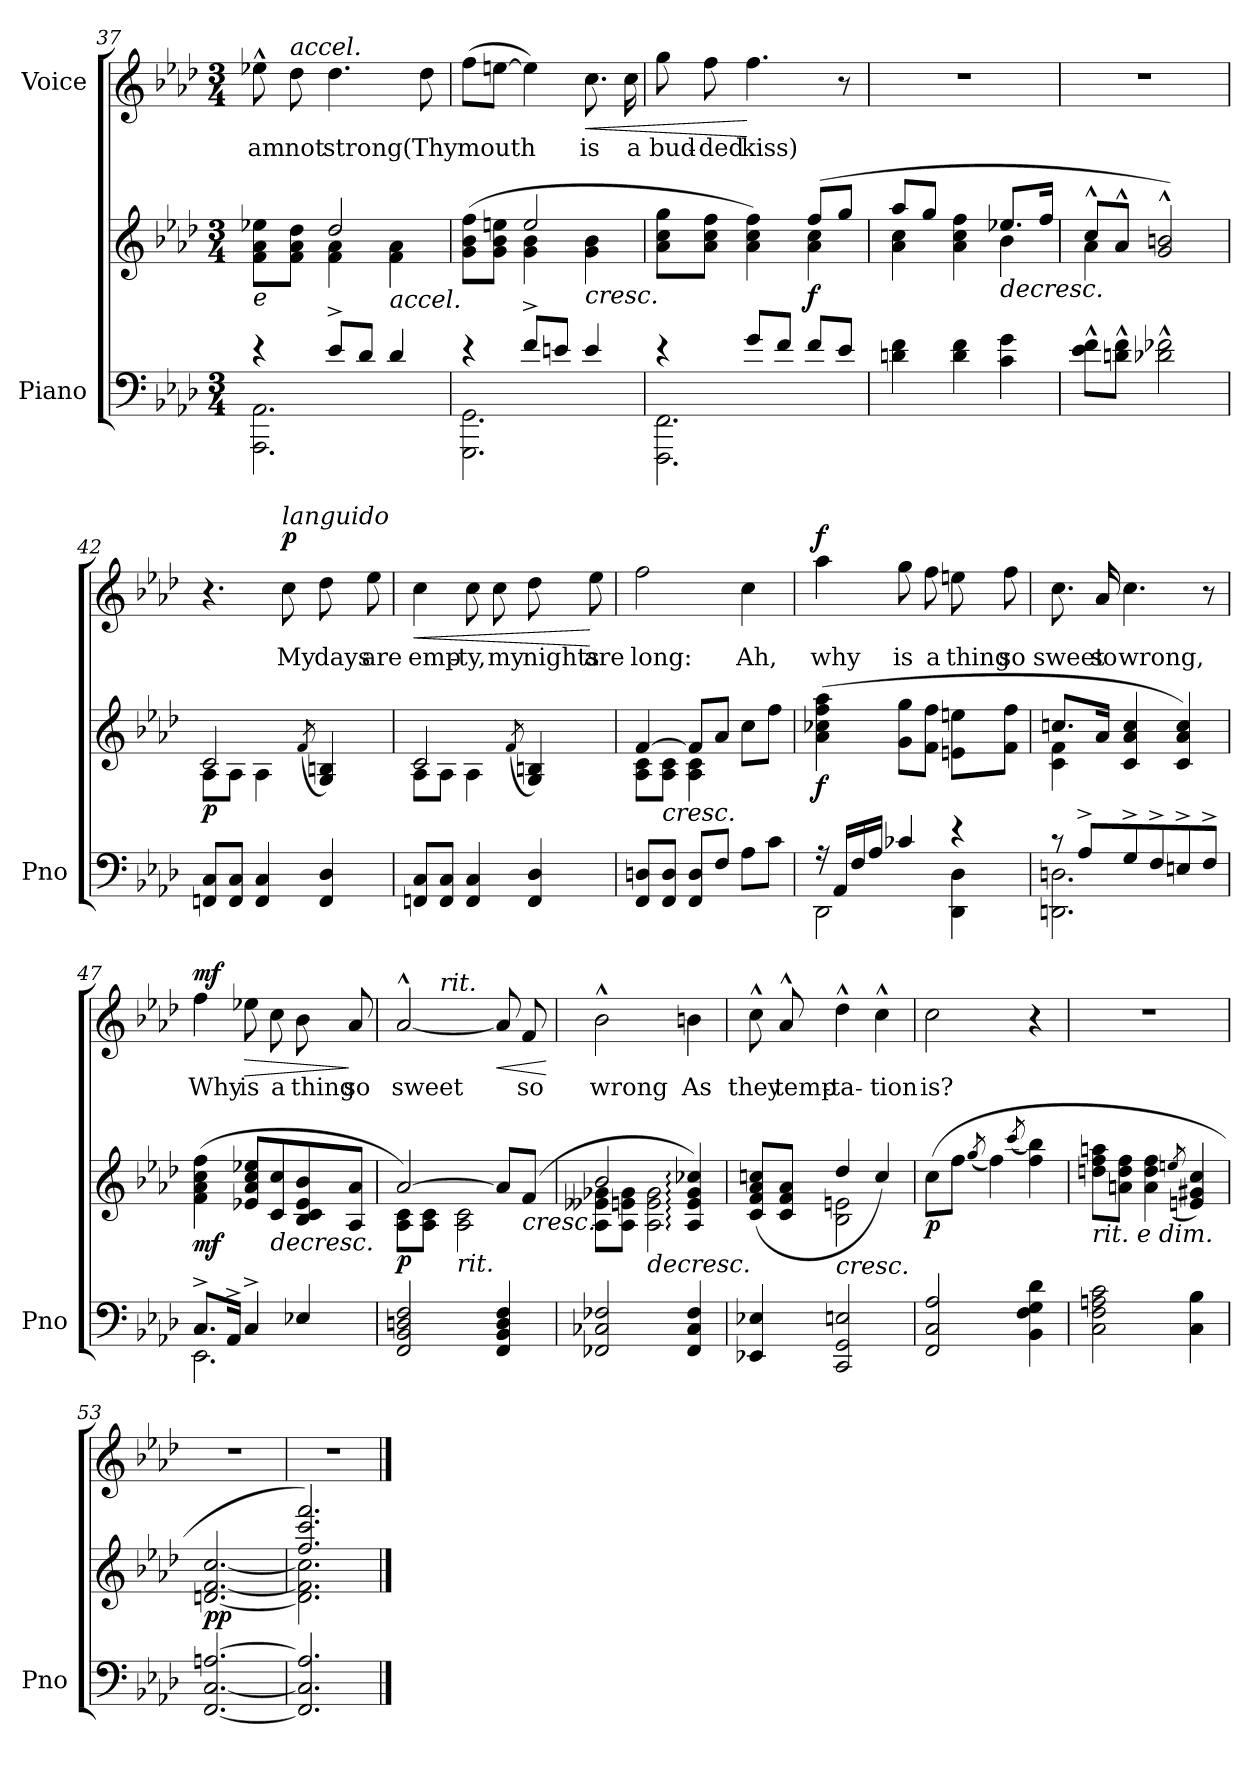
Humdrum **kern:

**kern	**kern	**dynam	**kern	**text	**dynam
*part2	*part2	*part2	*part1	*part1	*part1
*staff3	*staff2	*staff2/3	*staff1	*staff1	*staff1
*I"Piano	*	*	*I"Voice	*	*
*I'Pno	*	*	*	*	*
*clefF4	*clefG2	*	*clefG2	*	*
*k[b-e-a-d-]	*k[b-e-a-d-]	*	*k[b-e-a-d-]	*	*
*M3/4	*M3/4	*	*M3/4	*	*
=37	=37	=37	=37	=37	=37
*^	*^	*	*	*	*
!	!	!LO:TX:b:i:t=e	!	!	!	!	!
!	!	!	!	!	!	!LO:LY:b	!
4r	2.AAA-\ 2.AA-\	8f\ 8a-\ 8ee-X\L	4ryy	.	8ee-X^^\	am	.
!	!	!	!	!	!LO:TX:a:i:t=accel.	!	!
!	!	!	!	!	!	!LO:LY:b	!
.	.	8f\ 8a-\ 8dd-\J	.	.	8dd-\	not	.
!	!	!	!	!	!	!LO:LY:b	!
8e-^/L	.	2dd-/	4f\ 4a-\	.	4.dd-\	strong	.
8d-/J	.	.	.	.	.	.	.
!	!	!	!LO:TX:b:i:t=accel.	!	!	!	!
4d-/	.	.	4f\ 4a-\	.	.	.	.
!	!	!	!	!	!	!LO:LY:b	!
.	.	.	.	.	8dd-\	(Thy	.
=38	=38	=38	=38	=38	=38	=38	=38
!	!	!	!	!	!	!LO:LY:b	!
4r	2.GGG\ 2.GG\	(>8g\ 8b-\ 8ff\L	4ryy	.	(>8ff\L	mouth	.
.	.	8g\ 8b-\ 8een\J	.	.	[8een\J	.	.
8f^/L	.	2ee/	4g\ 4b-\	.	4ee\])	.	.
8en/J	.	.	.	.	.	.	.
!	!	!	!	!LO:HP:b	!	!LO:LY:b	!LO:HP:b
4e/	.	.	4g\ 4b-\	<	8.cc\	is	<
!	!	!	!	!	!	!LO:LY:b	!
.	.	.	.	.	16cc\	a	.
=39	=39	=39	=39	=39	=39	=39	=39
!	!	!	!	!	!	!LO:LY:b	!
4r	2.FFF\ 2.FF\	8a-\ 8cc\ 8gg\L	2ryy	.	8gg\	bud-	.
!	!	!	!	!	!	!LO:LY:b	!
.	.	8a-\ 8cc\ 8ff\J	.	.	8ff\	-ded	.
!	!	!	!	!	!	!LO:LY:b	!
8g/L	.	4a-\ 4cc\ 4ff\)	.	.	4.ff\	kiss)	[
8f/J	.	.	.	.	.	.	.
!	!	!	!	!LO:DY:b	!	!	!
8f/L	.	(>8ff/L	4a-\ 4cc\	f	.	.	.
8e-/J	.	8gg/J	.	.	8r	.	.
*v	*v	*	*	*	*	*	*
!!LO:PB:g=z
=40	=40	=40	=40	=40	=40	=40
4dn\ 4f\	8aa-/L	4a-\ 4cc\	.	2.r	.	.
.	8gg/J	.	.	.	.	.
4d\ 4f\	4a-\ 4cc\ 4ff\	4ryy	.	.	.	.
!	!	!	!LO:HP:b	!	!	!
4c\ 4g\	8.ee-X/L	4b-\	>	.	.	.
.	16ff/Jk	.	.	.	.	.
=41	=41	=41	=41	=41	=41	=41
8e-\^^ 8f\^^L	8cc^^/L	4a-\	.	2.r	.	.
8dn\^^ 8f\^^J	8a-^^/J	.	.	.	.	.
2d-X\^^ 2f-X\^^	2g/^^ 2bn/^^)	2ryy	[	.	.	.
=42	=42	=42	=42	=42	=42	=42
!	!	!	!LO:DY:b	!	!	!
8FFn/ 8C/L	2c/	8A-\L	p	4.r	.	.
8FF/ 8C/J	.	8A-\J	.	.	.	.
4FF/ 4C/	.	4A-\	.	.	.	.
!	!	!	!	!LO:TX:a:i:t=languido	!	!
!	!	!	!	!	!LO:LY:b	!LO:DY:a
.	.	.	.	8cc\	My	p
.	(<8qf/	.	.	.	.	.
!	!	!	!	!	!LO:LY:b	!
4FF/ 4D-/	4G/ 4Bn/)	8ryy	.	8dd-\	days	.
!	!	!	!	!	!LO:LY:b	!
.	.	8ryy	.	8ee-\	are	.
=43	=43	=43	=43	=43	=43	=43
!	!	!	!	!	!LO:LY:b	!LO:HP:b
8FFn/ 8C/L	2c/	8A-\L	.	4cc\	emp-	<
8FF/ 8C/J	.	8A-\J	.	.	.	.
!	!	!	!	!	!LO:LY:b	!
4FF/ 4C/	.	4A-\	.	8cc\	-ty,	.
!	!	!	!	!	!LO:LY:b	!
.	.	.	.	8cc\	my	.
.	(<8qf/	.	.	.	.	.
!	!	!	!	!	!LO:LY:b	!
4FF/ 4D-/	4G/ 4Bn/)	8ryy	.	8dd-\	nights	.
!	!	!	!	!	!LO:LY:b	!
.	.	8ryy	.	8ee-\	are	[
=44	=44	=44	=44	=44	=44	=44
!	!	!	!	!	!LO:LY:b	!
8FF/ 8Dn/L	[4f/	8A-\ 8c\L	.	2ff\	long:	.
!	!	!	!LO:HP:b	!	!	!
8FF/ 8D/J	.	8A-\ 8c\J	<	.	.	.
8FF/ 8D/L	8f/L]	4A-\ 4c\	.	.	.	.
8F/J	8a-/J	.	.	.	.	.
!	!	!	!	!	!LO:LY:b	!
8A-\L	8cc\L	4ryy	.	4cc\	Ah,	.
8c\J	8ff\J	.	.	.	.	.
*	*v	*v	*	*	*	*
.	.	]	.	.	.
!!LO:LB:g=z
=45	=45	=45	=45	=45	=45
*^	*	*	*	*	*
!	!	!	!LO:DY:b	!	!LO:LY:b	!LO:DY:a
16r	2DD-\	(>4a-\ 4cc-X\ 4ff\ 4aa-\	f	4aa-\	why	f
16AA-/LL	.	.	.	.	.	.
16F/	.	.	.	.	.	.
16A-/JJ	.	.	.	.	.	.
!	!	!	!	!	!LO:LY:b	!
4c-X/	.	8g\ 8gg\L	.	8gg\	is	.
!	!	!	!	!	!LO:LY:b	!
.	.	8f\ 8ff\J	.	8ff\	a	.
!	!	!	!	!	!LO:LY:b	!
4r	4DD-\ 4D-\	8en\ 8een\L	.	8een\	thing	.
!	!	!	!	!	!LO:LY:b	!
.	.	8f\ 8ff\J	.	8ff\	so	.
=46	=46	=46	=46	=46	=46	=46
*	*	*^	*	*	*	*
!	!	!	!	!	!	!LO:LY:b	!
8r	2.DDn\ 2.Dn\	8.ccn/L	4c\ 4f\	.	8.cc\	sweet	.
8A-^/L	.	.	.	.	.	.	.
!	!	!	!	!	!	!LO:LY:b	!
.	.	16a-/Jk	.	.	16a-/	so	.
!	!	!	!	!	!	!LO:LY:b	!
8G^/	.	4c/ 4a-/ 4cc/	2ryy	.	4.cc\	wrong,	.
8F^/	.	.	.	.	.	.	.
8En^/	.	4c/ 4a-/ 4cc/)	.	.	.	.	.
8F^/J	.	.	.	.	8r	.	.
*	*	*v	*v	*	*	*	*
=47	=47	=47	=47	=47	=47	=47
!	!	!	!LO:DY:b	!	!LO:LY:b	!LO:DY:a
8.C^/L	2.EE-\	(>4f\ 4a-\ 4cc\ 4ff\	mf	4ff\	Why	mf
16AA-^/Jk	.	.	.	.	.	.
!	!	!	!	!	!LO:LY:b	!LO:HP:b
4C^/	.	8e-X/ 8a-/ 8cc/ 8ee-X/L	.	8ee-X\	is	>
!	!	!	!LO:HP:b	!	!LO:LY:b	!
.	.	8c/ 8cc/	>	8cc\	a	.
!	!	!	!	!	!LO:LY:b	!
4E-X/	.	8B-/ 8c/ 8e-/ 8b-/	.	8b-\	thing	.
!	!	!	!	!	!LO:LY:b	!
.	.	8A-/ 8a-/J	[	8a-/	so	]
*v	*v	*	*	*	*	*
=48	=48	=48	=48	=48	=48
*	*^	*	*	*	*
!	!	!	!LO:DY:b	!	!LO:LY:b	!
*	*	*	*	*^	*	*
2FF/ 2BB-/ 2Dn/ 2F/	[2a-/)	8A-\ 8c\L	p	[2a-^^/	8.ryy	sweet	.
.	.	8A-\ 8c\J	.	.	.	.	.
!	!	!	!	!	!LO:TX:a:i:t=rit.	!	!
.	.	.	.	.	2ryy	.	.
!	!	!LO:TX:b:i:t=rit.	!	!	!	!	!
.	.	2A-\ 2c\	.	.	.	.	.
!	!	!	!	!	!	!	!LO:HP:b
4FF/ 4BB-/ 4D/ 4F/	8a-/L]	.	.	8a-/]	.	.	<
!	!	!	!LO:HP:b	!	!	!LO:LY:b	!
.	(>8f/J	.	<	8f/	.	so	.
.	.	.	.	.	16ryy	.	.
*	*v	*v	*	*	*	*	*
.	.	]	.	.	.	[
!!LO:LB:g=z
=49	=49	=49	=49	=49	=49	=49
*	*^	*	*	*	*	*
!	!	!	!	!	!	!LO:LY:b	!
*	*	*	*	*v	*v	*	*
2FF-X/ 2C-X/ 2F-X/	2b-/	8A-\ 8e--X\ 8g-X\L	.	2b-^^\	wrong	.
.	.	8A-\ 8en\ 8g-\J	.	.	.	.
!	!	!	!LO:HP:b	!	!	!
.	.	2A-\ 2e\ 2g-\	>	.	.	.
!	!	!	!	!	!LO:LY:b	!
4FF-/ 4C-/ 4F-/	4A-/: 4e/: 4g-/: 4cc-X/:)	.	.	4bn\	As	.
*	*v	*v	*	*	*	*
.	.	[	.	.	.
=50	=50	=50	=50	=50	=50
*	*^	*	*	*	*
!	!	!	!	!	!LO:LY:b	!
4EE-X/ 4E-X/	(>8c/ 8f/ 8a-/ 8ccn/L	4ryy	.	8cc^^\	they	.
!	!	!	!	!	!LO:LY:b	!
.	8c/ 8f/ 8a-/J	.	.	8a-^^/	temp-	.
!	!	!	!LO:HP:b	!	!LO:LY:b	!
2CC/ 2GG/ 2En/	4dd-/	2B-\ 2en\	<	4dd-^^\	-ta-	.
!	!	!	!	!	!LO:LY:b	!
.	4cc/)	.	.	4cc^^\	-tion	.
*	*v	*v	*	*	*	*
.	.	]	.	.	.
=51	=51	=51	=51	=51	=51
!	!	!LO:DY:b	!	!LO:LY:b	!
2FF/ 2C/ 2A-/	(>8cc\L	p	2cc\	is?	.
.	8ff\J	.	.	.	.
.	(<8qgg/	.	.	.	.
.	4ff\)	.	.	.	.
.	(<8qccc/	.	.	.	.
4BB-\ 4F\ 4G\ 4d-\	4ff\ 4bb-\)	.	4r	.	.
=52	=52	=52	=52	=52	=52
!	!LO:TX:b:i:t=rit.   e   dim.	!	!	!	!
2C\ 2F\ 2An\ 2c\	8ddn\ 8ff\ 8aan\L	.	2.r	.	.
.	8an\ 8dd\ 8ff\J	.	.	.	.
.	4a\ 4dd\ 4ff\	.	.	.	.
.	(>8qeen/	.	.	.	.
4C\ 4B-\	4en/ 4g#X/ 4cc/)	.	.	.	.
=53	=53	=53	=53	=53	=53
*	*^	*	*	*	*
!	!	!	!LO:DY:b	!	!	!
[2.FF/ [2.C/ [2.An/	2.ryy	[2.dn/ [2.f/ [2.cc/	pp	2.r	.	.
*	*v	*v	*	*	*	*
.	.	[	.	.	.
=54	=54	=54	=54	=54	=54
*	*^	*	*	*	*
2.FF/] 2.C/] 2.A/]	2.ff/ 2.ccc/ 2.fff/)	2.d\] 2.f\] 2.cc\]	.	2.r	.	.
*	*v	*v	*	*	*	*
==	==	==	==	==	==
*-	*-	*-	*-	*-	*-
